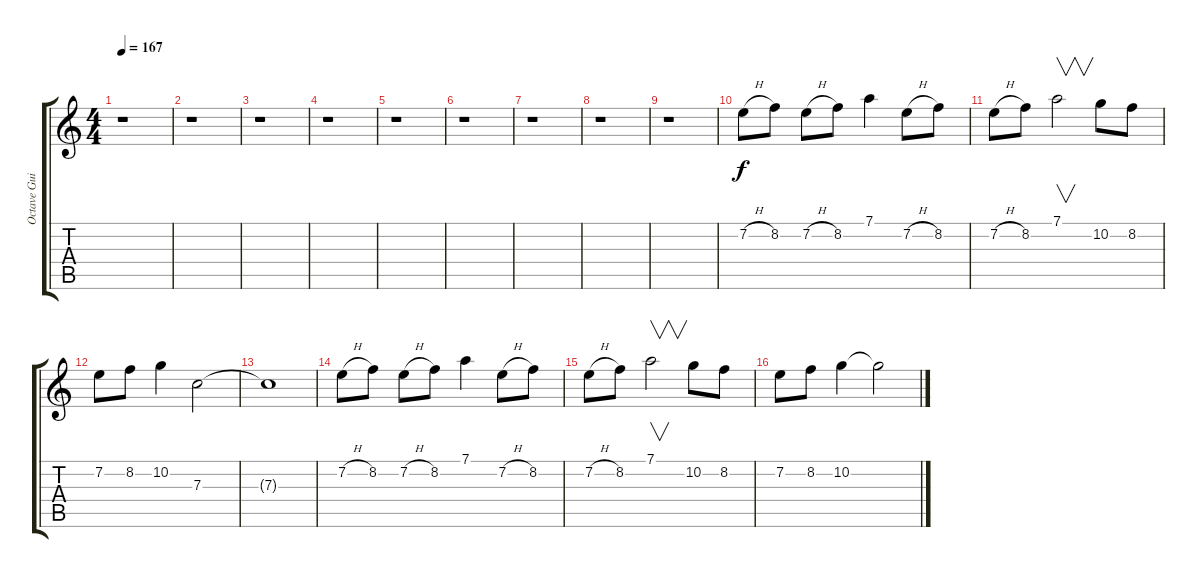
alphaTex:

\track ("Octave Guitar " "Octave Gui") {instrument overdrivenguitar}
\staff {score tabs}
\tuning (D4 A3 F3 C3 G2 D2) {hide}
\ts (4 4)
\tempo 167
\clef g2
\ks c
r.1{dy f} |
r.1 |
r.1 |
r.1 |
r.1 |
r.1 |
r.1 |
r.1 |
r.1 |
7.2{h}.8 8.2.8 7.2{h}.8 8.2.8 7.1.4 7.2{h}.8 8.2.8 |
7.2{h}.8 8.2.8 7.1.2{v} 10.2.8 8.2.8 |
7.2.8 8.2.8 10.2.4 7.3.2 |
7.3{t}.1 |
7.2{h}.8 8.2.8 7.2{h}.8 8.2.8 7.1.4 7.2{h}.8 8.2.8 |
7.2{h}.8 8.2.8 7.1.2{v} 10.2.8 8.2.8 |
7.2.8 8.2.8 10.2.4 10.2{t}.2
